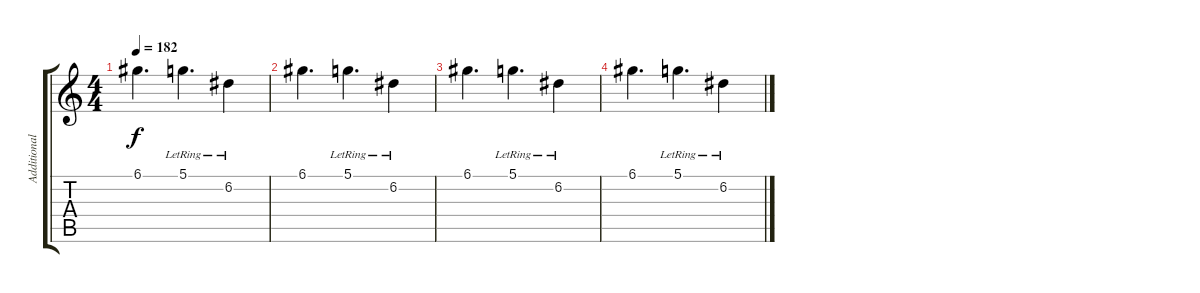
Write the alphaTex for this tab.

\track ("Additional Guitar 2" "Additional") {instrument electricguitarclean}
\staff {score tabs}
\tuning (D4 A3 F3 C3 G2 C2) {hide}
\ts (4 4)
\tempo 182
\clef g2
\ks c
6.1.4{d dy f} 5.1{lr}.4{d} 6.2{lr}.4 |
6.1.4{d} 5.1{lr}.4{d} 6.2{lr}.4 |
6.1.4{d} 5.1{lr}.4{d} 6.2{lr}.4 |
6.1.4{d} 5.1{lr}.4{d} 6.2{lr}.4
